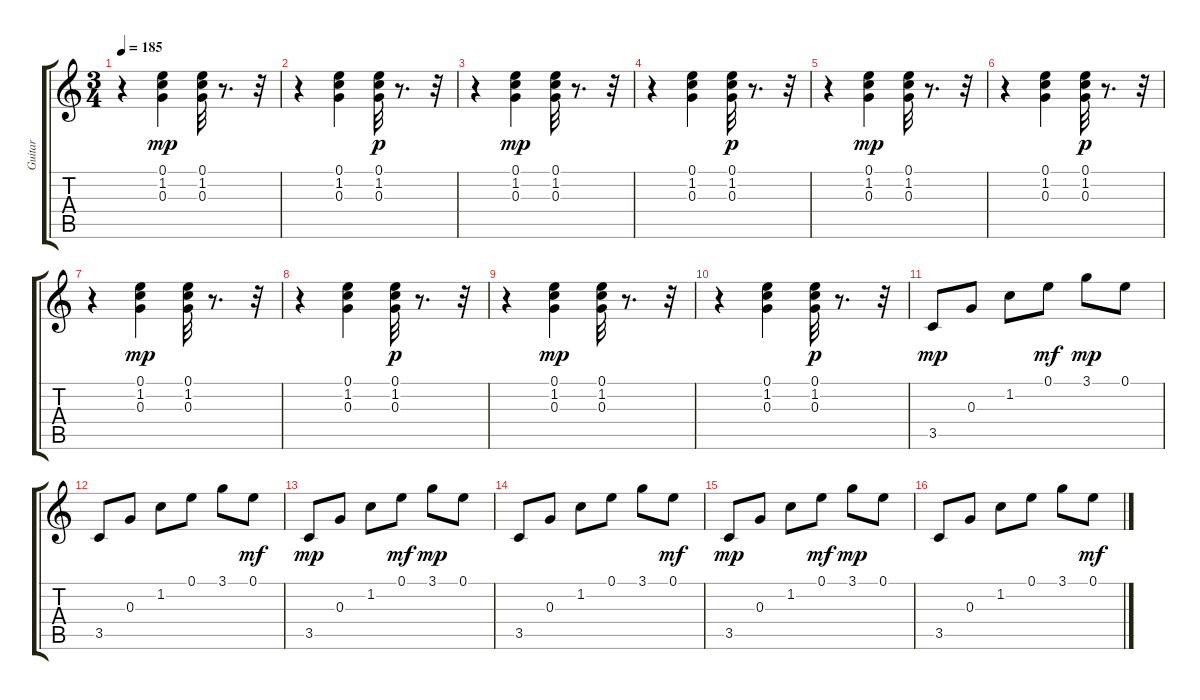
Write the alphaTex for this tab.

\track ("Guitar " "Guitar ") {instrument acousticguitarnylon}
\staff {score tabs}
\tuning (E4 B3 G3 D3 A2 E2) {hide}
\ts (3 4)
\tempo 185
\clef g2
\ks c
r.4{dy p} (0.1 1.2 0.3).4{dy mp} (0.1 1.2 0.3).32 r.8{d} r.32 |
r.4 (0.1 1.2 0.3).4 (0.1 1.2 0.3).32{dy p} r.8{d} r.32 |
r.4 (0.1 1.2 0.3).4{dy mp} (0.1 1.2 0.3).32 r.8{d} r.32 |
r.4 (0.1 1.2 0.3).4 (0.1 1.2 0.3).32{dy p} r.8{d} r.32 |
r.4 (0.1 1.2 0.3).4{dy mp} (0.1 1.2 0.3).32 r.8{d} r.32 |
r.4 (0.1 1.2 0.3).4 (0.1 1.2 0.3).32{dy p} r.8{d} r.32 |
r.4 (0.1 1.2 0.3).4{dy mp} (0.1 1.2 0.3).32 r.8{d} r.32 |
r.4 (0.1 1.2 0.3).4 (0.1 1.2 0.3).32{dy p} r.8{d} r.32 |
r.4 (0.1 1.2 0.3).4{dy mp} (0.1 1.2 0.3).32 r.8{d} r.32 |
r.4 (0.1 1.2 0.3).4 (0.1 1.2 0.3).32{dy p} r.8{d} r.32 |
3.5.8{dy mp} 0.3.8 1.2.8 0.1.8{dy mf} 3.1.8{dy mp} 0.1.8 |
3.5.8 0.3.8 1.2.8 0.1.8 3.1.8 0.1.8{dy mf} |
3.5.8{dy mp} 0.3.8 1.2.8 0.1.8{dy mf} 3.1.8{dy mp} 0.1.8 |
3.5.8 0.3.8 1.2.8 0.1.8 3.1.8 0.1.8{dy mf} |
3.5.8{dy mp} 0.3.8 1.2.8 0.1.8{dy mf} 3.1.8{dy mp} 0.1.8 |
3.5.8 0.3.8 1.2.8 0.1.8 3.1.8 0.1.8{dy mf}
